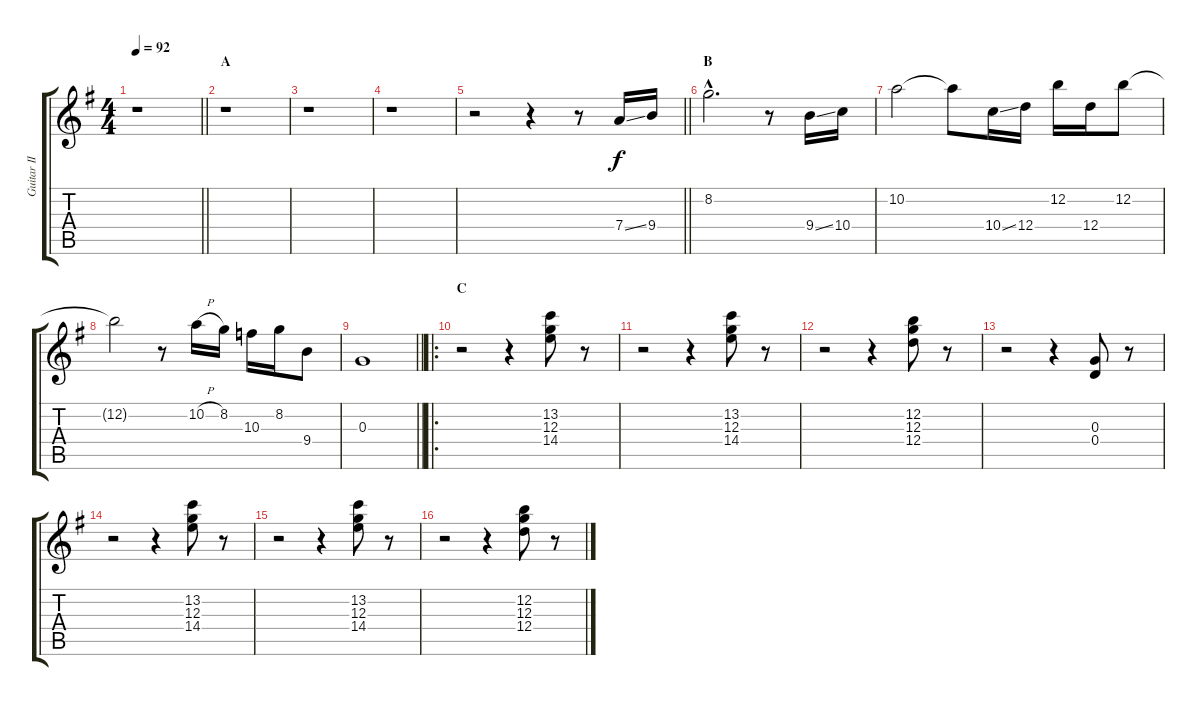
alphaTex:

\track ("Guitar II" "Guitar II") {instrument overdrivenguitar}
\staff {score tabs}
\tuning (D4 B3 G3 D3 G2 D2) {hide}
\ts (4 4)
\tempo 92
\clef g2
\barLineRight lightlight
\ks g
r.1{dy f instrument overdrivenguitar} |
\section ("" "A")
r.1 |
r.1 |
r.1 |
\barLineRight lightlight
r.2 r.4 r.8 7.4{ss}.16 9.4.16 |
\section ("" "B")
8.2{hac}.2{d} r.8 9.4{ss}.16 10.4.16 |
10.2.2 10.2{t}.8 10.4{ss}.16 12.4.16 12.2.16 12.4.16 12.2.8 |
12.2{t}.2 r.8 10.2{h}.16 8.2.16 10.3.16 8.2.16 9.4.8 |
\barLineRight lightlight
0.3.1 |
\ro
\section ("" "C")
r.2 r.4 (13.2 12.3 14.4).8 r.8 |
r.2 r.4 (13.2 12.3 14.4).8 r.8 |
r.2 r.4 (12.2 12.3 12.4).8 r.8 |
r.2 r.4 (0.3 0.4).8 r.8 |
r.2 r.4 (13.2 12.3 14.4).8 r.8 |
r.2 r.4 (13.2 12.3 14.4).8 r.8 |
r.2 r.4 (12.2 12.3 12.4).8 r.8
